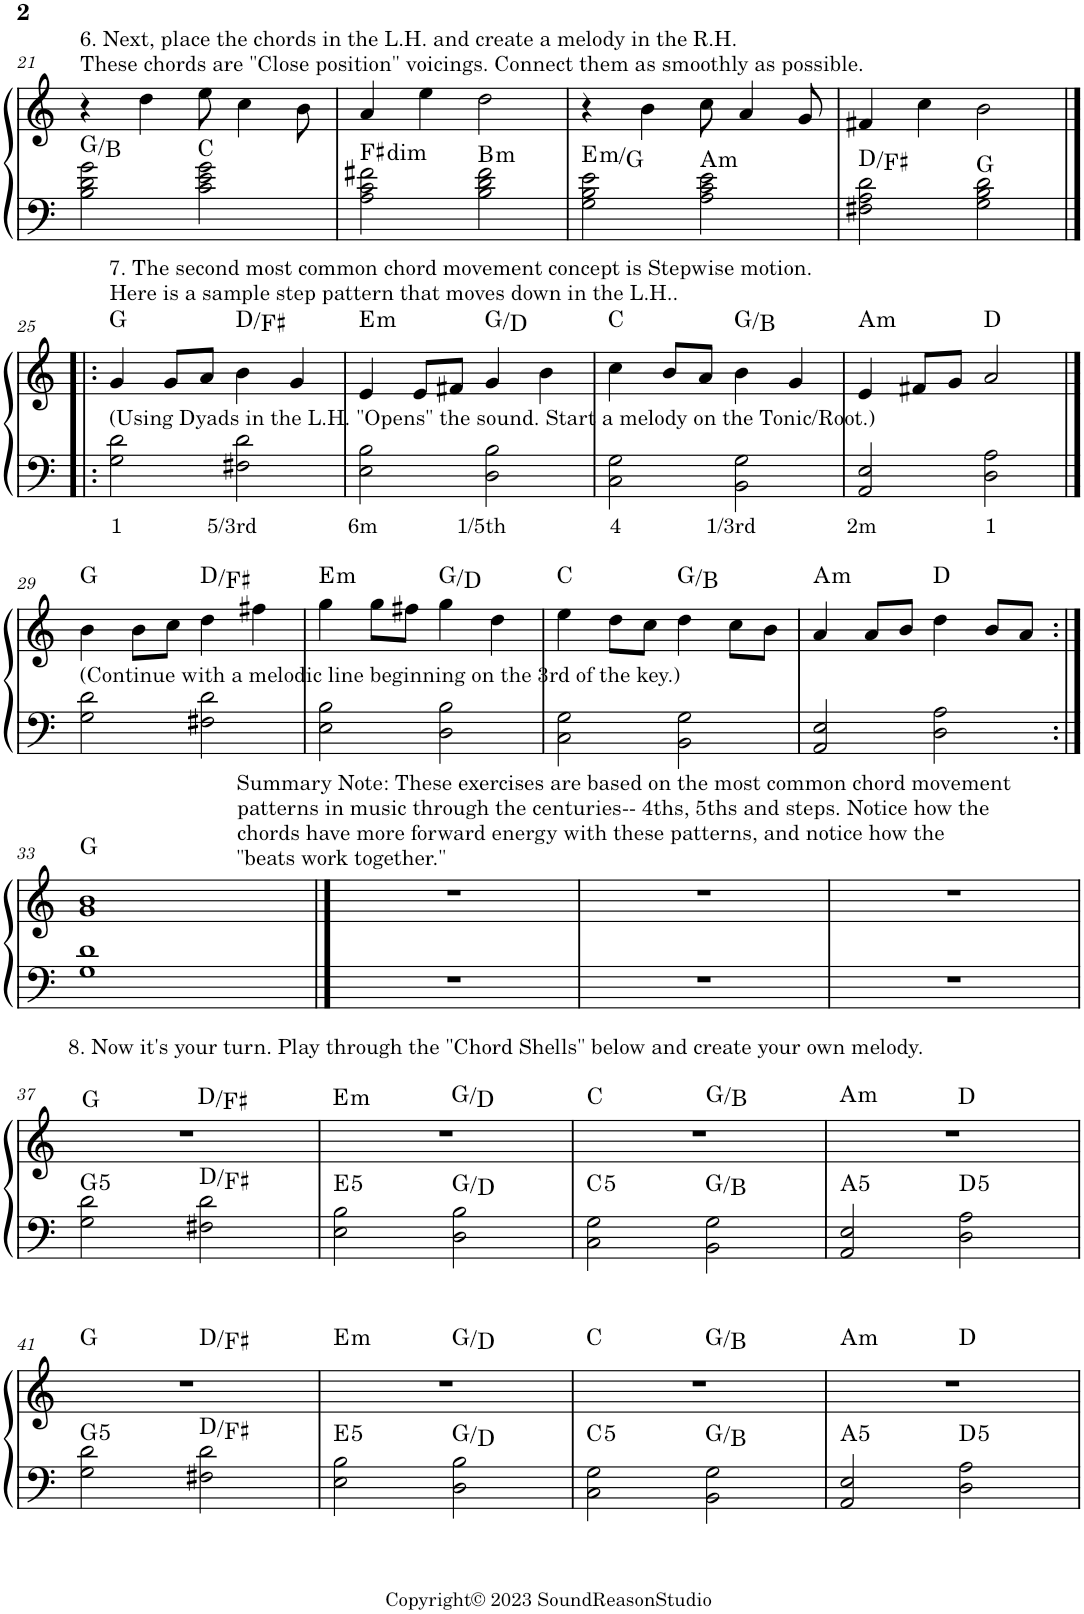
**kern	**text	**kern	**harte
*part1	*part1	*part1	*part1
*staff2	*staff2	*staff1	*
*I"Piano	*	*	*
*I'Pno.	*	*	*
!!LO:PB:g=z
*clefF4	*	*clefG2	*
*k[]	*	*k[]	*
*M4/4	*	*M4/4	*
=21	=21	=21	=21
!	!	!LO:TX:a:t=6. Next, place the chords in the L.H. and create a melody in the R.H.	!
!	!	!LO:TX:a:t=These chords are "Close position" voicings. Connect them as smoothly as possible.	!
2B\ 2d\ 2g\	.	4r	G:maj/3
.	.	4dd\	.
2c\ 2e\ 2g\	.	8ee\	C:maj
.	.	4cc\	.
.	.	8b\	.
=22	=22	=22	=22
!	!	!	!LO:H:kt=dim
2A\ 2c\ 2f#X\	.	4a/	F#:dim
.	.	4ee\	.
!	!	!	!LO:H:kt=m
2B\ 2d\ 2f#\	.	2dd\	B:min
=23	=23	=23	=23
!	!	!	!LO:H:kt=m
2G\ 2B\ 2e\	.	4r	E:min/b3
.	.	4b\	.
!	!	!	!LO:H:kt=m
2A\ 2c\ 2e\	.	8cc\	A:min
.	.	4a/	.
.	.	8g/	.
=24	=24	=24	=24
2F#X\ 2A\ 2d\	.	4f#X/	D:maj/3
.	.	4cc\	.
2G\ 2B\ 2d\	.	2b\	G:maj
!!LO:LB:g=z
=25|!:	=25|!:	=25|!:	=25|!:
!	!	!LO:TX:a:t=7. The second most common chord movement concept is Stepwise motion.	!
!	!	!LO:TX:a:t=Here is a sample step pattern that moves down in the L.H..	!
!LO:TX:a:t=(Using Dyads in the L.H. "Opens" the sound. Start a melody on the Tonic/Root.)	!	!	!
!	!LO:LY:b	!	!
2G\ 2d\	1	4g/	G:maj
.	.	8g/L	.
.	.	8a/J	.
!	!LO:LY:b	!	!
2F#X\ 2d\	5/3rd	4b\	D:maj/3
.	.	4g/	.
=26	=26	=26	=26
!	!LO:LY:b	!	!LO:H:kt=m
2E\ 2B\	6m	4e/	E:min
.	.	8e/L	.
.	.	8f#X/J	.
!	!LO:LY:b	!	!
2D\ 2B\	1/5th	4g/	G:maj/5
.	.	4b\	.
=27	=27	=27	=27
!	!LO:LY:b	!	!
2C\ 2G\	4	4cc\	C:maj
.	.	8b/L	.
.	.	8a/J	.
!	!LO:LY:b	!	!
2BB\ 2G\	1/3rd	4b\	G:maj/3
.	.	4g/	.
=28	=28	=28	=28
!	!LO:LY:b	!	!LO:H:kt=m
2AA/ 2E/	2m	4e/	A:min
.	.	8f#X/L	.
.	.	8g/J	.
!	!LO:LY:b	!	!
2D\ 2A\	1	2a/	D:maj
!!LO:LB:g=z
==29	==29	==29	==29
!LO:TX:a:t=(Continue with a melodic line beginning on the 3rd of the key.)	!	!	!
2G\ 2d\	.	4b\	G:maj
.	.	8b\L	.
.	.	8cc\J	.
2F#X\ 2d\	.	4dd\	D:maj/3
.	.	4ff#X\	.
=30	=30	=30	=30
!	!	!	!LO:H:kt=m
2E\ 2B\	.	4gg\	E:min
.	.	8gg\L	.
.	.	8ff#X\J	.
2D\ 2B\	.	4gg\	G:maj/5
.	.	4dd\	.
=31	=31	=31	=31
2C\ 2G\	.	4ee\	C:maj
.	.	8dd\L	.
.	.	8cc\J	.
2BB\ 2G\	.	4dd\	G:maj/3
.	.	8cc\L	.
.	.	8b\J	.
=32	=32	=32	=32
!	!	!	!LO:H:kt=m
2AA/ 2E/	.	4a/	A:min
.	.	8a/L	.
.	.	8b/J	.
2D\ 2A\	.	4dd\	D:maj
.	.	8b/L	.
.	.	8a/J	.
!!LO:LB:g=z
=33:|!	=33:|!	=33:|!	=33:|!
1G 1d	.	1g 1b	G:maj
==34	==34	==34	==34
!	!	!LO:TX:a:t=Summary Note&colon; These exercises are based on the most common chord movement	!
!	!	!LO:TX:a:t=patterns in music through the centuries-- 4ths, 5ths and steps. Notice how the	!
!	!	!LO:TX:a:t=chords have more forward energy with these patterns, and notice how the	!
!	!	!LO:TX:a:t="beats work together."	!
1r	.	1r	.
=35	=35	=35	=35
1r	.	1r	.
=36	=36	=36	=36
1r	.	1r	.
!!LO:LB:g=z
=37	=37	=37	=37
!	!	!LO:TX:a:t=8. Now it's your turn. Play through the "Chord Shells" below and create your own melody.	!LO:H:n=2:kt=5
*	*	*^	*
2G\ 2d\	.	1r	2ryy	G:maj G:(1,5)
2F#X\ 2d\	.	.	2ryy	D:maj/3 D:maj/3
=38	=38	=38	=38	=38
!	!	!	!	!LO:H:n=1:kt=m
!	!	!	!	!LO:H:n=2:kt=5
2E\ 2B\	.	1r	2ryy	E:min E:(1,5)
2D\ 2B\	.	.	2ryy	G:maj/5 G:maj/5
=39	=39	=39	=39	=39
!	!	!	!	!LO:H:n=2:kt=5
2C\ 2G\	.	1r	2ryy	C:maj C:(1,5)
2BB\ 2G\	.	.	2ryy	G:maj/3 G:maj/3
=40	=40	=40	=40	=40
!	!	!	!	!LO:H:n=1:kt=m
!	!	!	!	!LO:H:n=2:kt=5
2AA/ 2E/	.	1r	2ryy	A:min A:(1,5)
!	!	!	!	!LO:H:n=2:kt=5
2D\ 2A\	.	.	2ryy	D:maj D:(1,5)
!!LO:LB:g=z	!!
=41	=41	=41	=41	=41
!	!	!	!	!LO:H:n=2:kt=5
2G\ 2d\	.	1r	2ryy	G:maj G:(1,5)
2F#X\ 2d\	.	.	2ryy	D:maj/3 D:maj/3
=42	=42	=42	=42	=42
!	!	!	!	!LO:H:n=1:kt=m
!	!	!	!	!LO:H:n=2:kt=5
2E\ 2B\	.	1r	2ryy	E:min E:(1,5)
2D\ 2B\	.	.	2ryy	G:maj/5 G:maj/5
=43	=43	=43	=43	=43
!	!	!	!	!LO:H:n=2:kt=5
2C\ 2G\	.	1r	2ryy	C:maj C:(1,5)
2BB\ 2G\	.	.	2ryy	G:maj/3 G:maj/3
=44	=44	=44	=44	=44
!	!	!	!	!LO:H:n=1:kt=m
!	!	!	!	!LO:H:n=2:kt=5
2AA/ 2E/	.	1r	2ryy	A:min A:(1,5)
!	!	!	!	!LO:H:n=2:kt=5
2D\ 2A\	.	.	2ryy	D:maj D:(1,5)
*	*	*v	*v	*
=	=	=	=
*-	*-	*-	*-
